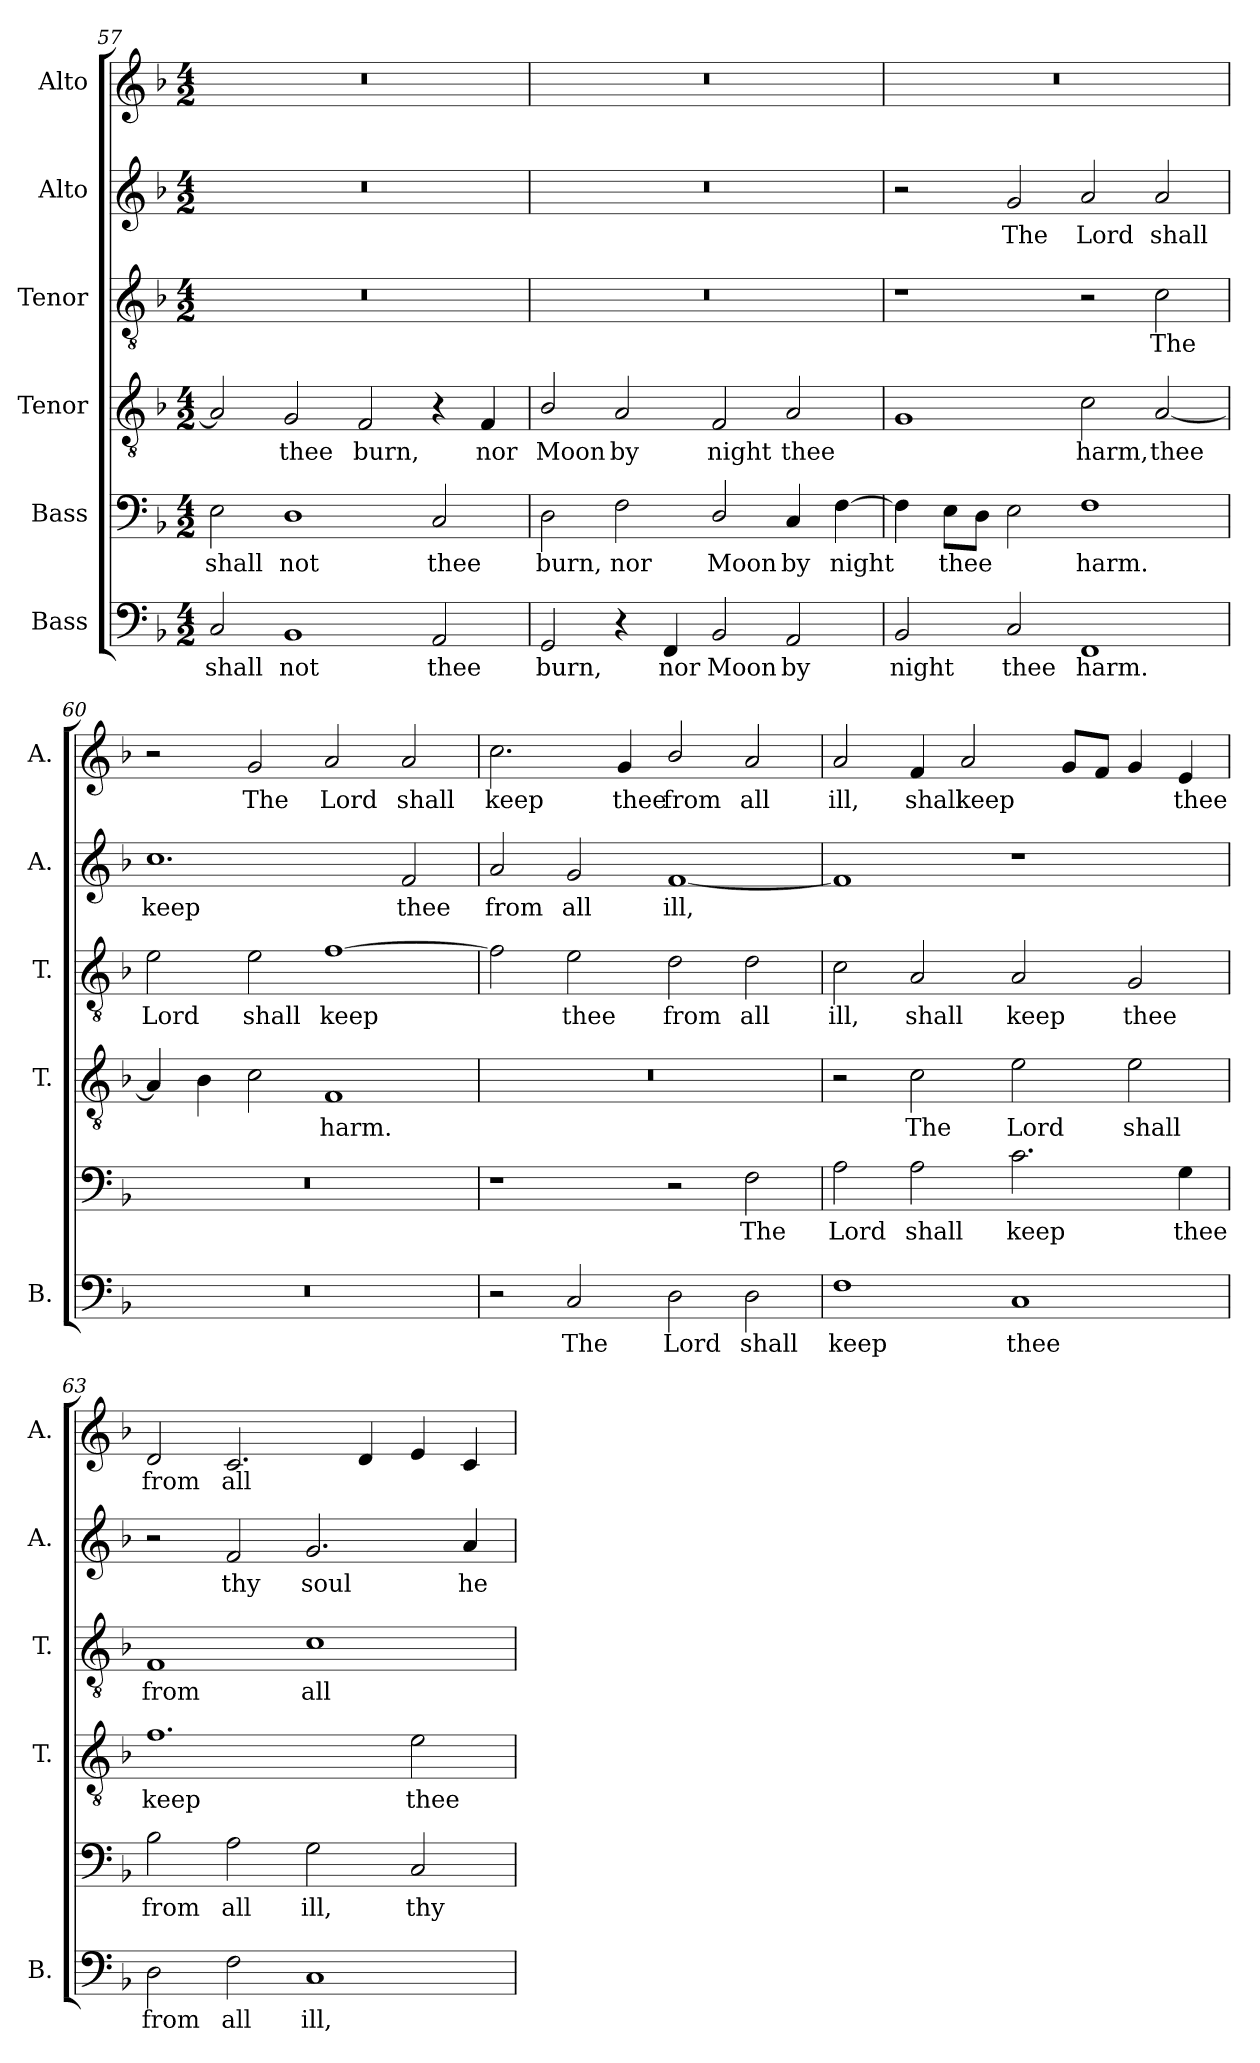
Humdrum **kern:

**kern	**text	**kern	**text	**kern	**text	**kern	**text	**kern	**text	**kern	**text
*part6	*part6	*part5	*part5	*part4	*part4	*part3	*part3	*part2	*part2	*part1	*part1
*staff6	*staff6	*staff5	*staff5	*staff4	*staff4	*staff3	*staff3	*staff2	*staff2	*staff1	*staff1
*I"Bass	*	*I"Bass	*	*I"Tenor	*	*I"Tenor	*	*I"Alto	*	*I"Alto	*
*I'B.	*	*	*	*I'T.	*	*I'T.	*	*I'A.	*	*I'A.	*
!!LO:LB:g=z
*clefF4	*	*clefF4	*	*clefGv2	*	*clefGv2	*	*clefG2	*	*clefG2	*
*	*	*	*	*ITrd7c12	*	*ITrd7c12	*	*	*	*	*
*k[b-]	*	*k[b-]	*	*k[b-]	*	*k[b-]	*	*k[b-]	*	*k[b-]	*
*F:	*	*F:	*	*F:	*	*F:	*	*F:	*	*F:	*
*M4/2	*	*M4/2	*	*M4/2	*	*M4/2	*	*M4/2	*	*M4/2	*
=57	=57	=57	=57	=57	=57	=57	=57	=57	=57	=57	=57
!	!LO:LY:b	!	!LO:LY:b	!	!	!	!	!	!	!	!
2C/	shall	2E\	shall	2AA/]	.	0r	.	0r	.	0r	.
!	!LO:LY:b	!	!LO:LY:b	!	!LO:LY:b	!	!	!	!	!	!
1BB-	not	1D	not	2GG/	thee	.	.	.	.	.	.
!	!	!	!	!	!LO:LY:b	!	!	!	!	!	!
.	.	.	.	2FF/	burn,	.	.	.	.	.	.
!	!LO:LY:b	!	!LO:LY:b	!	!	!	!	!	!	!	!
2AA/	thee	2C/	thee	4r	.	.	.	.	.	.	.
!	!	!	!	!	!LO:LY:b	!	!	!	!	!	!
.	.	.	.	4FF/	nor	.	.	.	.	.	.
=58	=58	=58	=58	=58	=58	=58	=58	=58	=58	=58	=58
!	!LO:LY:b	!	!LO:LY:b	!	!LO:LY:b	!	!	!	!	!	!
2GG/	burn,	2D\	burn,	2BB-/	Moon	0r	.	0r	.	0r	.
!	!	!	!LO:LY:b	!	!LO:LY:b	!	!	!	!	!	!
4r	.	2F\	nor	2AA/	by	.	.	.	.	.	.
!	!LO:LY:b	!	!	!	!	!	!	!	!	!	!
4FF/	nor	.	.	.	.	.	.	.	.	.	.
!	!LO:LY:b	!	!LO:LY:b	!	!LO:LY:b	!	!	!	!	!	!
2BB-/	Moon	2D/	Moon	2FF/	night	.	.	.	.	.	.
!	!LO:LY:b	!	!LO:LY:b	!	!LO:LY:b	!	!	!	!	!	!
2AA/	by	4C/	by	2AA/	thee	.	.	.	.	.	.
!	!	!	!LO:LY:b	!	!	!	!	!	!	!	!
.	.	[4F\	night	.	.	.	.	.	.	.	.
=59	=59	=59	=59	=59	=59	=59	=59	=59	=59	=59	=59
!	!LO:LY:b	!	!	!	!	!	!	!	!	!	!
2BB-/	night	4F\]	.	1GG	.	1r	.	2r	.	0r	.
!	!	!	!LO:LY:b	!	!	!	!	!	!	!	!
.	.	8E\L	thee	.	.	.	.	.	.	.	.
.	.	8D\J	.	.	.	.	.	.	.	.	.
!	!LO:LY:b	!	!	!	!	!	!	!	!LO:LY:b	!	!
2C/	thee	2E\	.	.	.	.	.	2g/	The	.	.
!	!LO:LY:b	!	!LO:LY:b	!	!LO:LY:b	!	!	!	!LO:LY:b	!	!
1FF	harm.	1F	harm.	2C\	harm,	2r	.	2a/	Lord	.	.
!	!	!	!	!	!LO:LY:b	!	!LO:LY:b	!	!LO:LY:b	!	!
.	.	.	.	[2AA/	thee	2C\	The	2a/	shall	.	.
=60	=60	=60	=60	=60	=60	=60	=60	=60	=60	=60	=60
!	!	!	!	!	!	!	!LO:LY:b	!	!LO:LY:b	!	!
0r	.	0r	.	4AA/]	.	2E\	Lord	1.cc	keep	2r	.
.	.	.	.	4BB-\	.	.	.	.	.	.	.
!	!	!	!	!	!	!	!LO:LY:b	!	!	!	!LO:LY:b
.	.	.	.	2C\	.	2E\	shall	.	.	2g/	The
!	!	!	!	!	!LO:LY:b	!	!LO:LY:b	!	!	!	!LO:LY:b
.	.	.	.	1FF	harm.	[1F	keep	.	.	2a/	Lord
!	!	!	!	!	!	!	!	!	!LO:LY:b	!	!LO:LY:b
.	.	.	.	.	.	.	.	2f/	thee	2a/	shall
=61	=61	=61	=61	=61	=61	=61	=61	=61	=61	=61	=61
!	!	!	!	!	!	!	!	!	!LO:LY:b	!	!LO:LY:b
2r	.	1r	.	0r	.	2F\]	.	2a/	from	2.cc\	keep
!	!LO:LY:b	!	!	!	!	!	!LO:LY:b	!	!LO:LY:b	!	!
2C/	The	.	.	.	.	2E\	thee	2g/	all	.	.
!	!	!	!	!	!	!	!	!	!	!	!LO:LY:b
.	.	.	.	.	.	.	.	.	.	4g/	thee
!	!LO:LY:b	!	!	!	!	!	!LO:LY:b	!	!LO:LY:b	!	!LO:LY:b
2D\	Lord	2r	.	.	.	2D\	from	[1f	ill,	2b-/	from
!	!LO:LY:b	!	!LO:LY:b	!	!	!	!LO:LY:b	!	!	!	!LO:LY:b
2D\	shall	2F\	The	.	.	2D\	all	.	.	2a/	all
!!LO:PB:g=z
=62	=62	=62	=62	=62	=62	=62	=62	=62	=62	=62	=62
!	!LO:LY:b	!	!LO:LY:b	!	!	!	!LO:LY:b	!	!	!	!LO:LY:b
1F	keep	2A\	Lord	2r	.	2C\	ill,	1f]	.	2a/	ill,
!	!	!	!LO:LY:b	!	!LO:LY:b	!	!LO:LY:b	!	!	!	!LO:LY:b
.	.	2A\	shall	2C\	The	2AA/	shall	.	.	4f/	shall
!	!	!	!	!	!	!	!	!	!	!	!LO:LY:b
.	.	.	.	.	.	.	.	.	.	2a/	keep
!	!LO:LY:b	!	!LO:LY:b	!	!LO:LY:b	!	!LO:LY:b	!	!	!	!
1C	thee	2.c\	keep	2E\	Lord	2AA/	keep	1r	.	.	.
.	.	.	.	.	.	.	.	.	.	8g/L	.
.	.	.	.	.	.	.	.	.	.	8f/J	.
!	!	!	!	!	!LO:LY:b	!	!LO:LY:b	!	!	!	!
.	.	.	.	2E\	shall	2GG/	thee	.	.	4g/	.
!	!	!	!LO:LY:b	!	!	!	!	!	!	!	!LO:LY:b
.	.	4G\	thee	.	.	.	.	.	.	4e/	thee
=63	=63	=63	=63	=63	=63	=63	=63	=63	=63	=63	=63
!	!LO:LY:b	!	!LO:LY:b	!	!LO:LY:b	!	!LO:LY:b	!	!	!	!LO:LY:b
2D\	from	2B-\	from	1.F	keep	1FF	from	2r	.	2d/	from
!	!LO:LY:b	!	!LO:LY:b	!	!	!	!	!	!LO:LY:b	!	!LO:LY:b
2F\	all	2A\	all	.	.	.	.	2f/	thy	2.c/	all
!	!LO:LY:b	!	!LO:LY:b	!	!	!	!LO:LY:b	!	!LO:LY:b	!	!
1C	ill,	2G\	ill,	.	.	1C	all	2.g/	soul	.	.
.	.	.	.	.	.	.	.	.	.	4d/	.
!	!	!	!LO:LY:b	!	!LO:LY:b	!	!	!	!	!	!
.	.	2C/	thy	2E\	thee	.	.	.	.	4e/	.
!	!	!	!	!	!	!	!	!	!LO:LY:b	!	!
.	.	.	.	.	.	.	.	4a/	he	4c/	.
=	=	=	=	=	=	=	=	=	=	=	=
*-	*-	*-	*-	*-	*-	*-	*-	*-	*-	*-	*-
